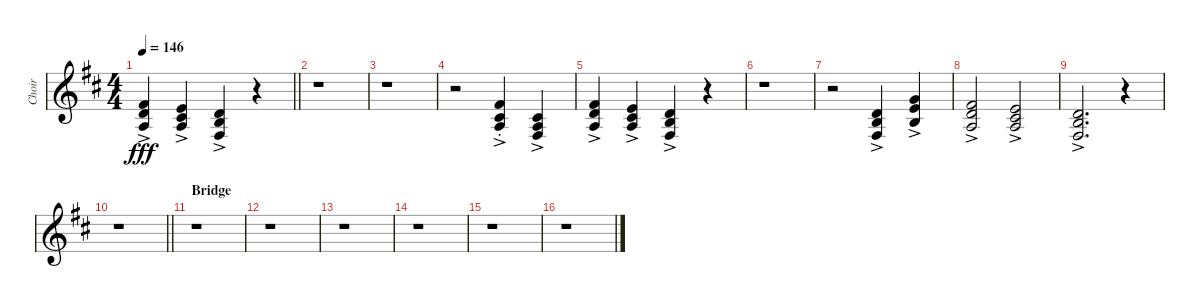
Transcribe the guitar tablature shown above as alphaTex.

\track ("Choir" "Choir") {instrument choiraahs}
\staff {score}
\tuning (E4 B3 G3 D3 A2 E2) {hide}
\ts (4 4)
\tempo 146
\clef g2
\barLineRight lightlight
\ks bminor
(2.1{ac} 3.2{ac} 2.3{ac}).4{dy fff} (0.1{ac} 2.2{ac} 2.3{ac}).4 (3.2{ac} 4.3{ac} 4.4{ac}).4 r.4 |
\section ("" "")
r.1 |
r.1 |
r.2 (2.1{ac st} 2.2{ac st} 2.3{ac st}).4 (2.2{ac} 2.3{ac} 4.4{ac}).4 |
(2.1{ac} 3.2{ac} 2.3{ac}).4 (0.1{ac} 2.2{ac} 2.3{ac}).4 (3.2{ac} 4.3{ac} 4.4{ac}).4 r.4 |
r.1 |
r.2 (3.2{ac} 4.3{ac} 4.4{ac}).4 (3.1{ac} 5.2{ac} 4.3{ac}).4 |
(2.1{ac} 3.2{ac} 2.3{ac}).2 (0.1{ac} 2.2{ac} 2.3{ac}).2 |
(3.2{ac} 4.3{ac} 4.4{ac}).2{d} r.4 |
\barLineRight lightlight
r.1 |
\section ("" "Bridge")
r.1 |
r.1 |
r.1 |
r.1 |
r.1 |
r.1
